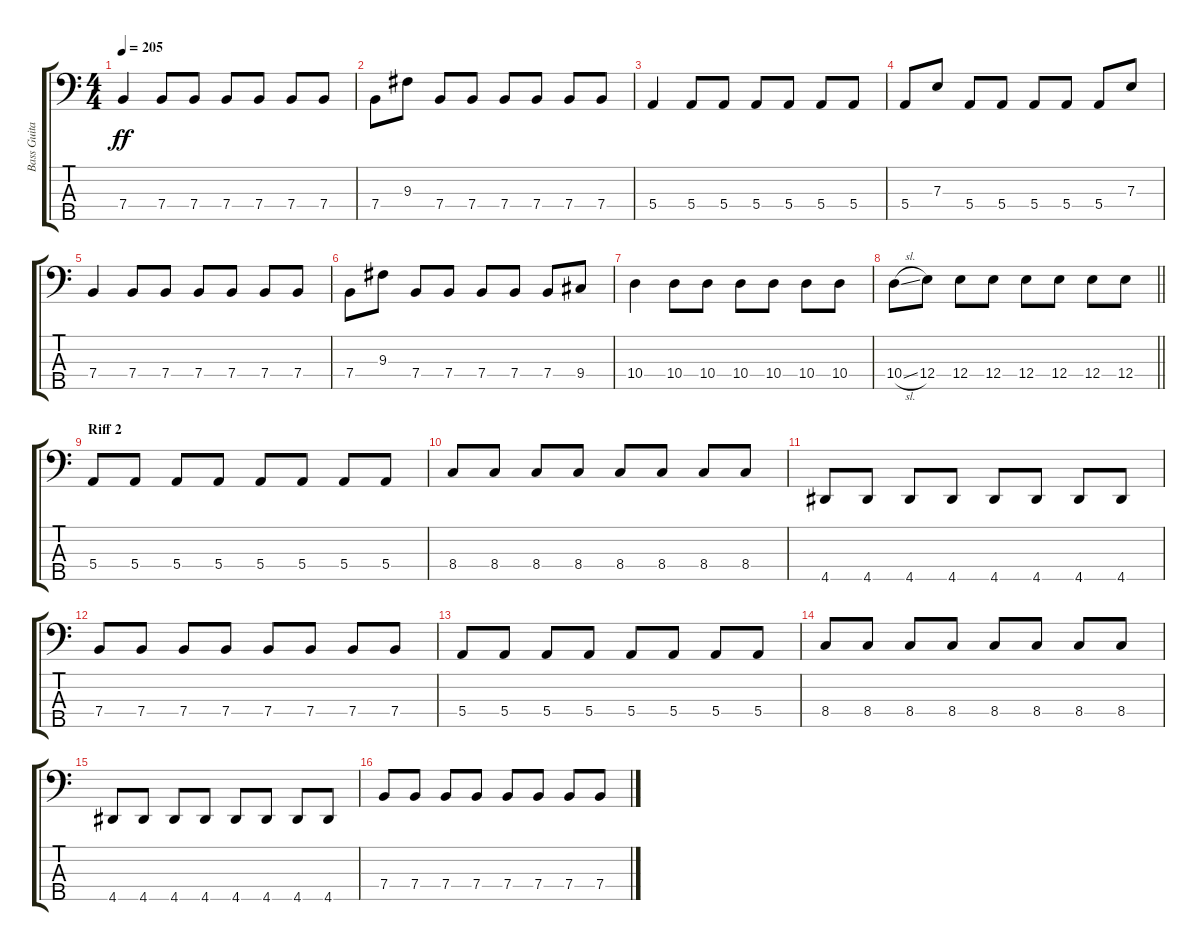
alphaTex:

\track ("Bass Guitar" "Bass Guita") {instrument electricbasspick}
\staff {score tabs}
\tuning (G2 D2 A1 E1 B0) {hide}
\ts (4 4)
\tempo 205
\clef f4
\ks c
7.4.4{dy ff} 7.4.8 7.4.8 7.4.8 7.4.8 7.4.8 7.4.8 |
7.4.8 9.3.8 7.4.8 7.4.8 7.4.8 7.4.8 7.4.8 7.4.8 |
5.4.4 5.4.8 5.4.8 5.4.8 5.4.8 5.4.8 5.4.8 |
5.4.8 7.3.8 5.4.8 5.4.8 5.4.8 5.4.8 5.4.8 7.3.8 |
7.4.4 7.4.8 7.4.8 7.4.8 7.4.8 7.4.8 7.4.8 |
7.4.8 9.3.8 7.4.8 7.4.8 7.4.8 7.4.8 7.4.8 9.4.8 |
10.4.4 10.4.8 10.4.8 10.4.8 10.4.8 10.4.8 10.4.8 |
\barLineRight lightlight
10.4{sl}.8 12.4.8 12.4.8 12.4.8 12.4.8 12.4.8 12.4.8 12.4.8 |
\section ("" "Riff 2")
5.4.8 5.4.8 5.4.8 5.4.8 5.4.8 5.4.8 5.4.8 5.4.8 |
8.4.8 8.4.8 8.4.8 8.4.8 8.4.8 8.4.8 8.4.8 8.4.8 |
4.5.8 4.5.8 4.5.8 4.5.8 4.5.8 4.5.8 4.5.8 4.5.8 |
7.4.8 7.4.8 7.4.8 7.4.8 7.4.8 7.4.8 7.4.8 7.4.8 |
5.4.8 5.4.8 5.4.8 5.4.8 5.4.8 5.4.8 5.4.8 5.4.8 |
8.4.8 8.4.8 8.4.8 8.4.8 8.4.8 8.4.8 8.4.8 8.4.8 |
4.5.8 4.5.8 4.5.8 4.5.8 4.5.8 4.5.8 4.5.8 4.5.8 |
7.4.8 7.4.8 7.4.8 7.4.8 7.4.8 7.4.8 7.4.8 7.4.8
